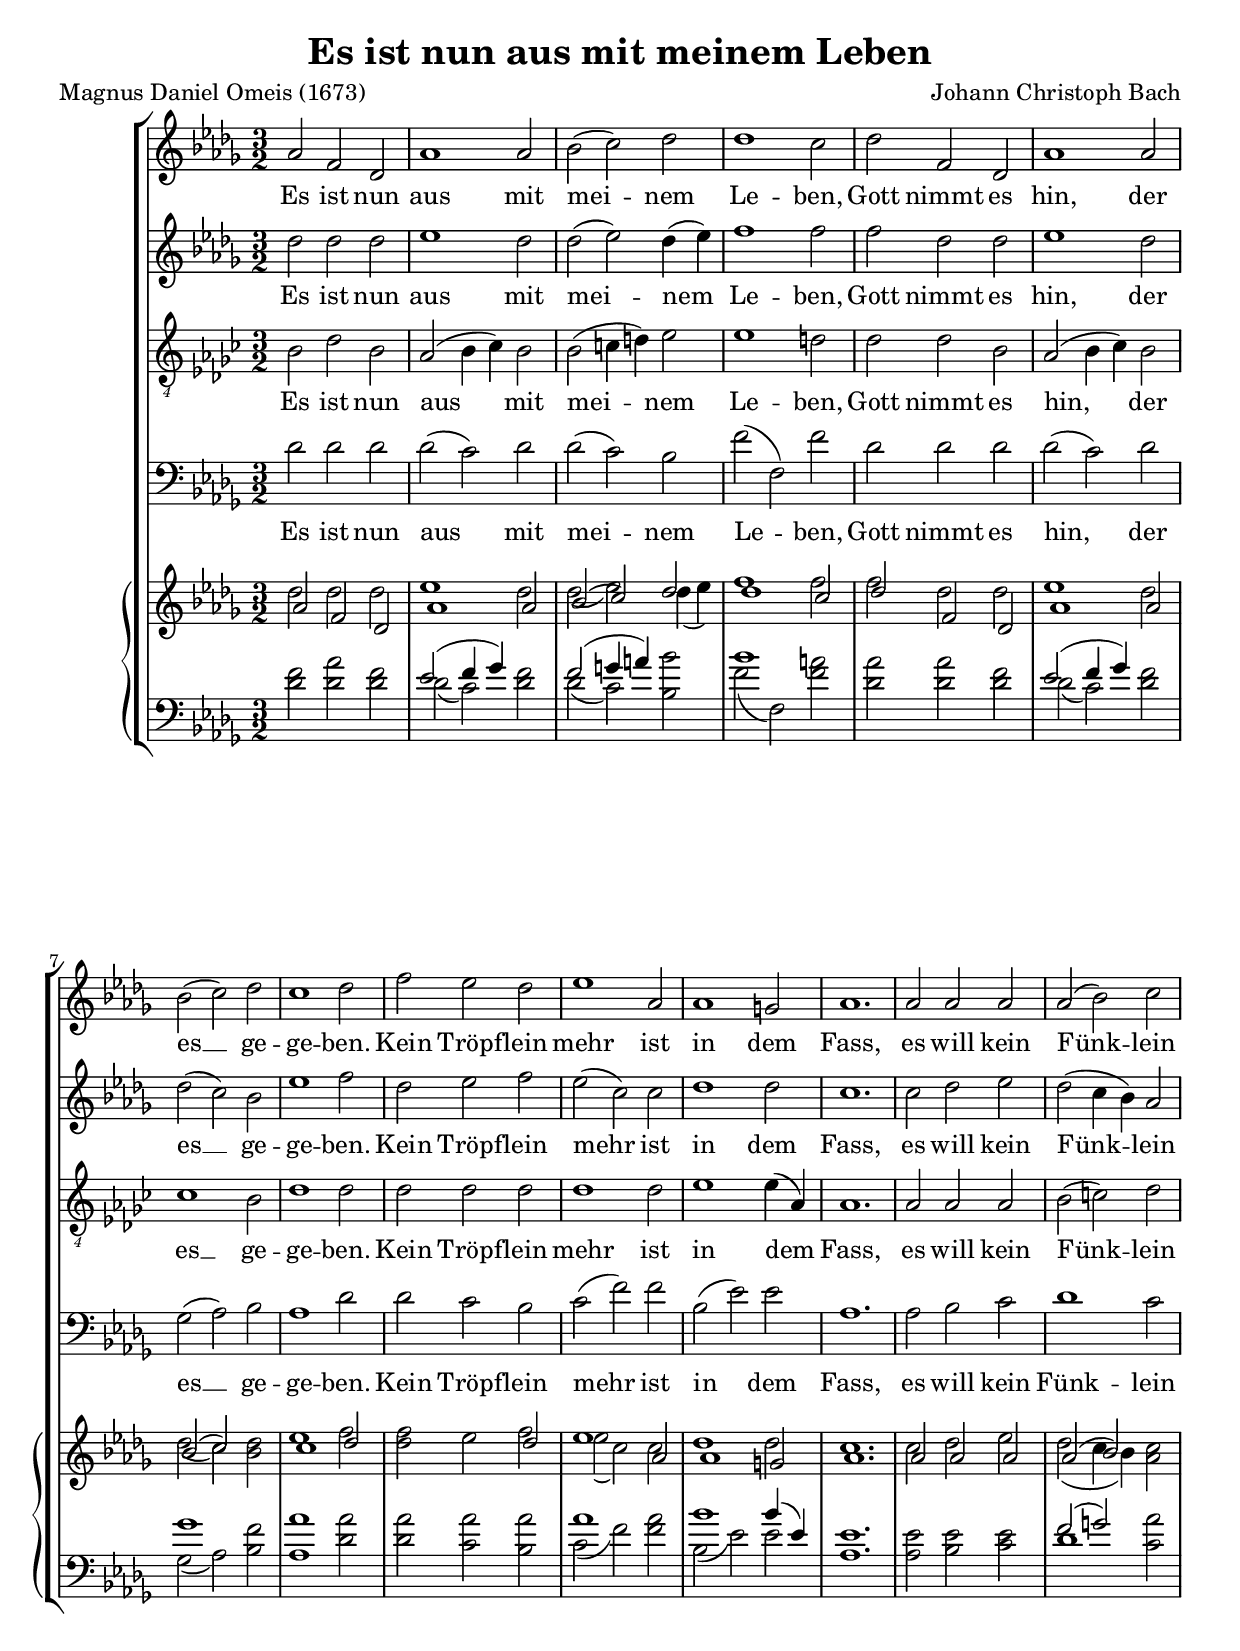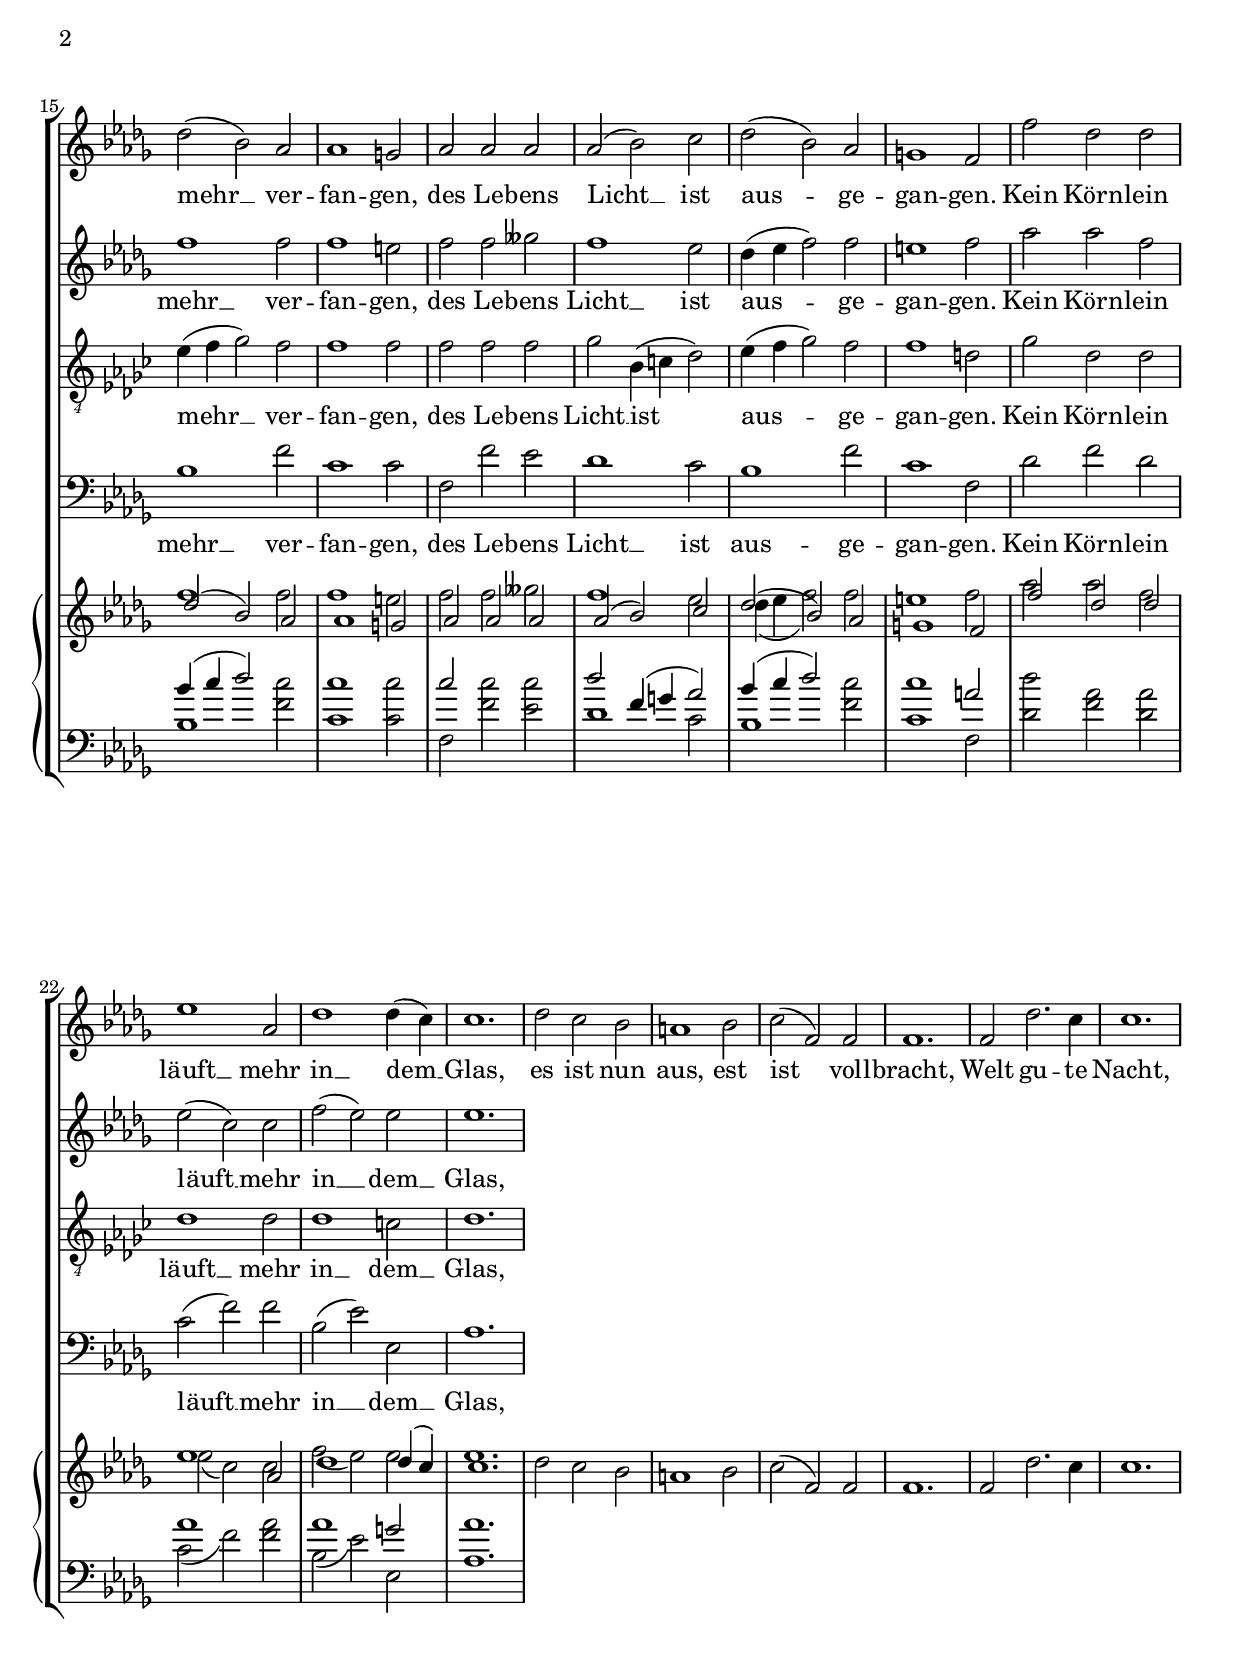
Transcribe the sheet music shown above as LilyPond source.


\paper {
  top-system-spacing.basic-distance = #10
  score-system-spacing.basic-distance = #20
  system-system-spacing.basic-distance = #20
  last-bottom-spacing.basic-distance = #10
}

\header {
  title = "Es ist nun aus mit meinem Leben"
  composer = "Johann Christoph Bach"
  poet = "Magnus Daniel Omeis (1673)"
}

global = {
  \key des \major
  \time 3/2
}

sopMusic = \relative {
  as'2 f des as'1 as2 bes (c) des des1 c2 | 
  des f, des as'1 as2 bes(c) des c1 des2 | 
  f es des es1 as,2 as1 g2 as1. 
   as2 as as as (bes) c des (bes) as as1 g2
   as as as as (bes) c des (bes) as g1 f2
   f' des des es1 as,2 des1 des4(c) c1. 
   des2 c bes a1 bes2 c (f,) f f1.
   f2 des'2. c4 c1.

}
sopWords = \lyricmode { 
Es ist nun aus mit mei -- nem Le -- ben, 
Gott nimmt es hin, der es __ ge -- ge -- ben. 
Kein Tröpf -- lein mehr ist in dem Fass, 
es will kein Fünk -- lein mehr __ ver -- fan -- gen,
des Le -- bens Licht __ ist aus -- ge -- gan -- gen.
Kein Körn -- lein läuft __ mehr in __ dem __ Glas,
es ist nun aus, est ist voll -- bracht,
Welt gu -- te Nacht, Welt, gu -- te Nacht


}


altoMusic = \relative {
  des'2 des des es1 des2 des(es) des4(es) f1 f2 | 
  f des des es1 des2 des(c) bes es1 f2 | 
  des es f es (c) c des1 des2 c1.
  c2 des es des (c4 bes) as2 f'1 f2 f1 e2
  f f geses f1 es2 des4 (es f2) f e1 f2
  as as f es (c) c f (es) es es1.

}
altoWords = \lyricmode {
Es ist nun aus mit mei -- nem Le -- ben, 
Gott nimmt es hin, der es __ ge -- ge -- ben. 
Kein Tröpf -- lein mehr ist in dem Fass, 
es will kein Fünk -- lein mehr __ ver -- fan -- gen,
des Le -- bens Licht __ ist aus -- ge -- gan -- gen.
Kein Körn -- lein läuft __ mehr in __ dem __ Glas,
}

tenorMusic = \relative {   \clef "G_4"
  f2 as f es (f4 ges)  f2 f (g4 a)  bes2 bes1 a2 | 
  as as f es(f4 ges) f2 ges1 f2 as1 as2 | 
  as as as as1 as2 bes1 bes4 (es,) es1.
  es2 es es f (g) as bes4 (c des2) c c1 c2 
  c c c des f,4 (g as2) bes4 (c des2) c c1 a2
  des as as as1 as2 as1 g2 as1.

}
tenorWords = \lyricmode { 
Es ist nun aus mit mei -- nem Le -- ben, 
Gott nimmt es hin, der es __ ge -- ge -- ben. 
Kein Tröpf -- lein mehr ist in dem Fass, 
es will kein Fünk -- lein mehr __ ver -- fan -- gen,
des Le -- bens Licht __ ist aus -- ge -- gan -- gen.
Kein Körn -- lein läuft __ mehr in __ dem __ Glas,

}

bassMusic = \relative {   \clef bass
  des2 des des des(c) des des(c) bes f'(f,) f' | 
  des des des des(c) des ges,(as) bes as1 des2 | 
  des c bes c (f) f bes, (es) es as,1.
  as2 bes c des1 c2 bes1 f'2 c1 
  c2f, f' es des1 c2 bes1 f'2 c1 f,2
  des' f des c (f) f bes, (es) es, as1.

}
bassWords = \lyricmode { 
Es ist nun aus mit mei -- nem Le -- ben, 
Gott nimmt es hin, der es __ ge -- ge -- ben. 
Kein Tröpf -- lein mehr ist in dem Fass, 
es will kein Fünk -- lein mehr __ ver -- fan -- gen,
des Le -- bens Licht __ ist aus -- ge -- gan -- gen.
Kein Körn -- lein läuft __ mehr in __ dem __ Glas,

}

\score {
  \new ChoirStaff <<
    \new Staff <<
      \new Voice = "soprano" <<
        \global
        \sopMusic
      >>
      \new Lyrics \lyricsto "soprano" \sopWords
    >>
    \new Staff <<
      \new Voice = "alto" <<
        \global
        \altoMusic
      >>
      \new Lyrics \lyricsto "alto" \altoWords
    >>
    \new Staff <<
      \new Voice = "tenor" <<
        \global
        \tenorMusic
      >>
      \new Lyrics \lyricsto "tenor" \tenorWords
    >>
    \new Staff <<
      \new Voice = "bass" <<
        \global
        \bassMusic
      >>
      \new Lyrics \lyricsto "bass" \bassWords
 >>
    \new PianoStaff <<
      \new Staff <<
        \set Staff.printPartCombineTexts = ##f
        \partcombine
        << \global \sopMusic >>
        << \global \altoMusic >>
      >>
      \new Staff <<
        \clef bass
        \set Staff.printPartCombineTexts = ##f
        \partcombine
        << \global \tenorMusic >>
        << \global \bassMusic >>
      
      >>
    >>
  >>
 \layout { }
 \midi {    \tempo 2 = 41}    
}
